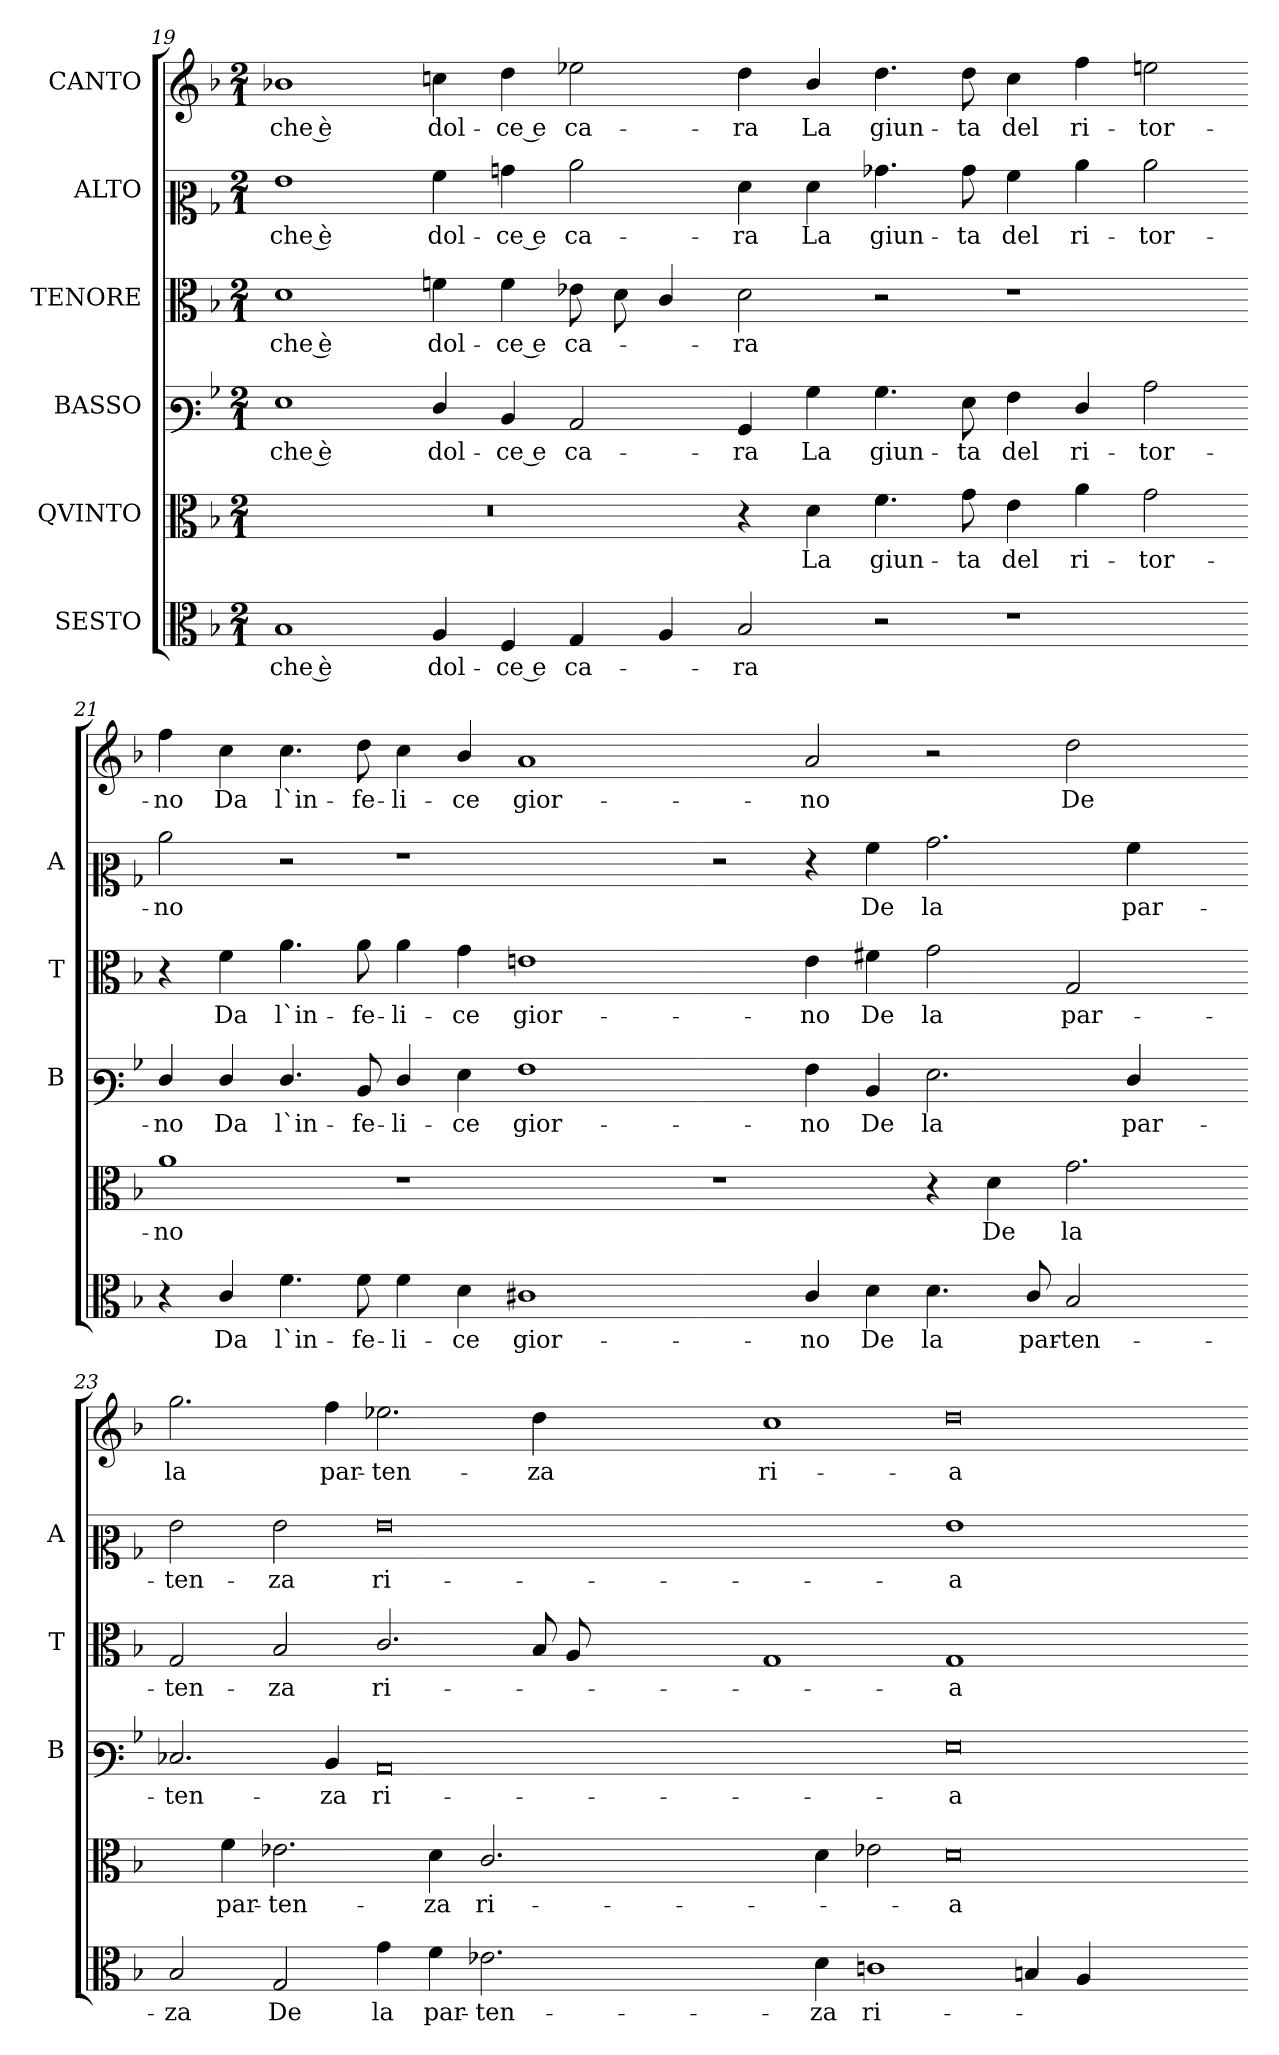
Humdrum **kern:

**kern	**text	**kern	**text	**kern	**text	**kern	**text	**kern	**text	**kern	**text
*part6	*part6	*part5	*part5	*part4	*part4	*part3	*part3	*part2	*part2	*part1	*part1
*staff6	*staff6	*staff5	*staff5	*staff4	*staff4	*staff3	*staff3	*staff2	*staff2	*staff1	*staff1
*I"SESTO	*	*I"QVINTO	*	*I"BASSO	*	*I"TENORE	*	*I"ALTO	*	*I"CANTO	*
*	*	*	*	*I'B	*	*I'T	*	*I'A	*	*	*
*clefC3	*	*clefC3	*	*clefF3	*	*clefC3	*	*clefC2	*	*clefG2	*
*k[b-]	*	*k[b-]	*	*k[b-]	*	*k[b-]	*	*k[b-]	*	*k[b-]	*
*d:	*	*d:	*	*d:	*	*d:	*	*d:	*	*d:	*
*M2/1	*	*M2/1	*	*M2/1	*	*M2/1	*	*M2/1	*	*M2/1	*
=19	=19	=19	=19	=19	=19	=19	=19	=19	=19	=19	=19
1B-	-che è	0r	.	1G	-che è	1d	-che è	1g	-che è	1b-X	-che è
4A/	dol-	.	.	4F/	dol-	4fn\	dol-	4a\	dol-	4ccn\	dol-
4F/	-ce e	.	.	4D/	-ce e	4f\	-ce e	4bn\	-ce e	4dd\	-ce e
4G/	ca-	.	.	2C/	ca-	8e-X\	ca-	2cc\	ca-	2ee-X\	ca-
.	.	.	.	.	.	8d\	.	.	.	.	.
4A/	.	.	.	.	.	4c/	.	.	.	.	.
=20-	=20-	=20-	=20-	=20-	=20-	=20-	=20-	=20-	=20-	=20-	=20-
2B-/	-ra	4r	.	4BB-/	-ra	2d\	-ra	4f\	-ra	4dd\	-ra
.	.	4d\	La	4B-\	La	.	.	4f\	La	4b-/	La
2r	.	4.f\	giun-	4.B-\	giun-	2r	.	4.b-X\	giun-	4.dd\	giun-
.	.	8g\	-ta	8G\	-ta	.	.	8b-\	-ta	8dd\	-ta
1r	.	4e\	del	4A\	del	1r	.	4a\	del	4cc\	del
.	.	4a\	ri-	4F/	ri-	.	.	4cc\	ri-	4ff\	ri-
.	.	2g\	-tor-	2c\	-tor-	.	.	2cc\	-tor-	2een\	-tor-
=21-	=21-	=21-	=21-	=21-	=21-	=21-	=21-	=21-	=21-	=21-	=21-
4r	.	1a	-no	4F/	-no	4r	.	2cc\	-no	4ff\	-no
4c/	Da	.	.	4F/	Da	4f\	Da	.	.	4cc\	Da
4.f\	l`in-	.	.	4.F/	l`in-	4.a\	l`in-	2r	.	4.cc\	l`in-
8f\	-fe-	.	.	8D/	-fe-	8a\	-fe-	.	.	8dd\	-fe-
4f\	-li-	1r	.	4F/	-li-	4a\	-li-	1r	.	4cc\	-li-
4d\	-ce	.	.	4G\	-ce	4g\	-ce	.	.	4b-/	-ce
1c#X\	gior-	.	.	1A\	gior-	1en\	gior-	.	.	1a/	gior-
.	.	2ryy	.	.	.	.	.	2ryy	.	.	.
=22-	=22-	=22-	=22-	=22-	=22-	=22-	=22-	=22-	=22-	=22-	=22-
2ryy	.	1r	.	2ryy	.	2ryy	.	2r	.	2ryy	.
4c#/	-no	.	.	4A\	-no	4e\	-no	4r	.	2a/	-no
4d\	De	.	.	4D/	De	4f#X\	De	4a\	De	.	.
4.d\	la	4r	.	2.G\	la	2g\	la	2.b-\	la	2r	.
.	.	4d\	De	.	.	.	.	.	.	.	.
8c#/	par-	.	.	.	.	.	.	.	.	.	.
2B-/	-ten-	2.g\	la	.	.	2G/	par-	.	.	2dd\	De
.	.	.	.	4F/	par-	.	.	4a\	par-	.	.
4ryy	.	.	.	4ryy	.	4ryy	.	4ryy	.	4ryy	.
=23-	=23-	=23-	=23-	=23-	=23-	=23-	=23-	=23-	=23-	=23-	=23-
2B-/	-za	4ryy	.	2.E-X/	-ten-	2G/	-ten-	2g\	-ten-	2.gg\	la
.	.	4f\	par-	.	.	.	.	.	.	.	.
2G/	De	2.e-X\	-ten-	.	.	2B-/	-za	2g\	-za	.	.
.	.	.	.	4D/	-za	.	.	.	.	4ff\	par-
4g\	la	.	.	0C	ri-	2.c/	ri-	0g	ri-	2.ee-X\	-ten-
4f\	par-	4d\	-za	.	.	.	.	.	.	.	.
2.e-X\	-ten-	2.c/	ri-	.	.	.	.	.	.	.	.
.	.	.	.	.	.	8B-/	.	.	.	4dd\	-za
.	.	.	.	.	.	8A/	.	.	.	.	.
.	.	.	.	.	.	1ryy	.	.	.	1ryy	.
2.ryy	.	2.ryy	.	.	.	.	.	.	.	.	.
=24-	=24-	=24-	=24-	=24-	=24-	=24-	=24-	=24-	=24-	=24-	=24-
4ryy	.	4ryy	.	1ryy	.	1G	.	1ryy	.	1cc	ri-
4d\	-za	4d\	.	.	.	.	.	.	.	.	.
1cn	ri-	2e-X\	.	.	.	.	.	.	.	.	.
.	.	0d	-a	0G	-a	1G	-a	1g	-a	0dd	-a
4Bn/	.	.	.	.	.	.	.	.	.	.	.
4A/	.	.	.	.	.	.	.	.	.	.	.
1ryy	.	.	.	.	.	1ryy	.	1ryy	.	.	.
=-	=-	=-	=-	=-	=-	=-	=-	=-	=-	=-	=-
*-	*-	*-	*-	*-	*-	*-	*-	*-	*-	*-	*-
